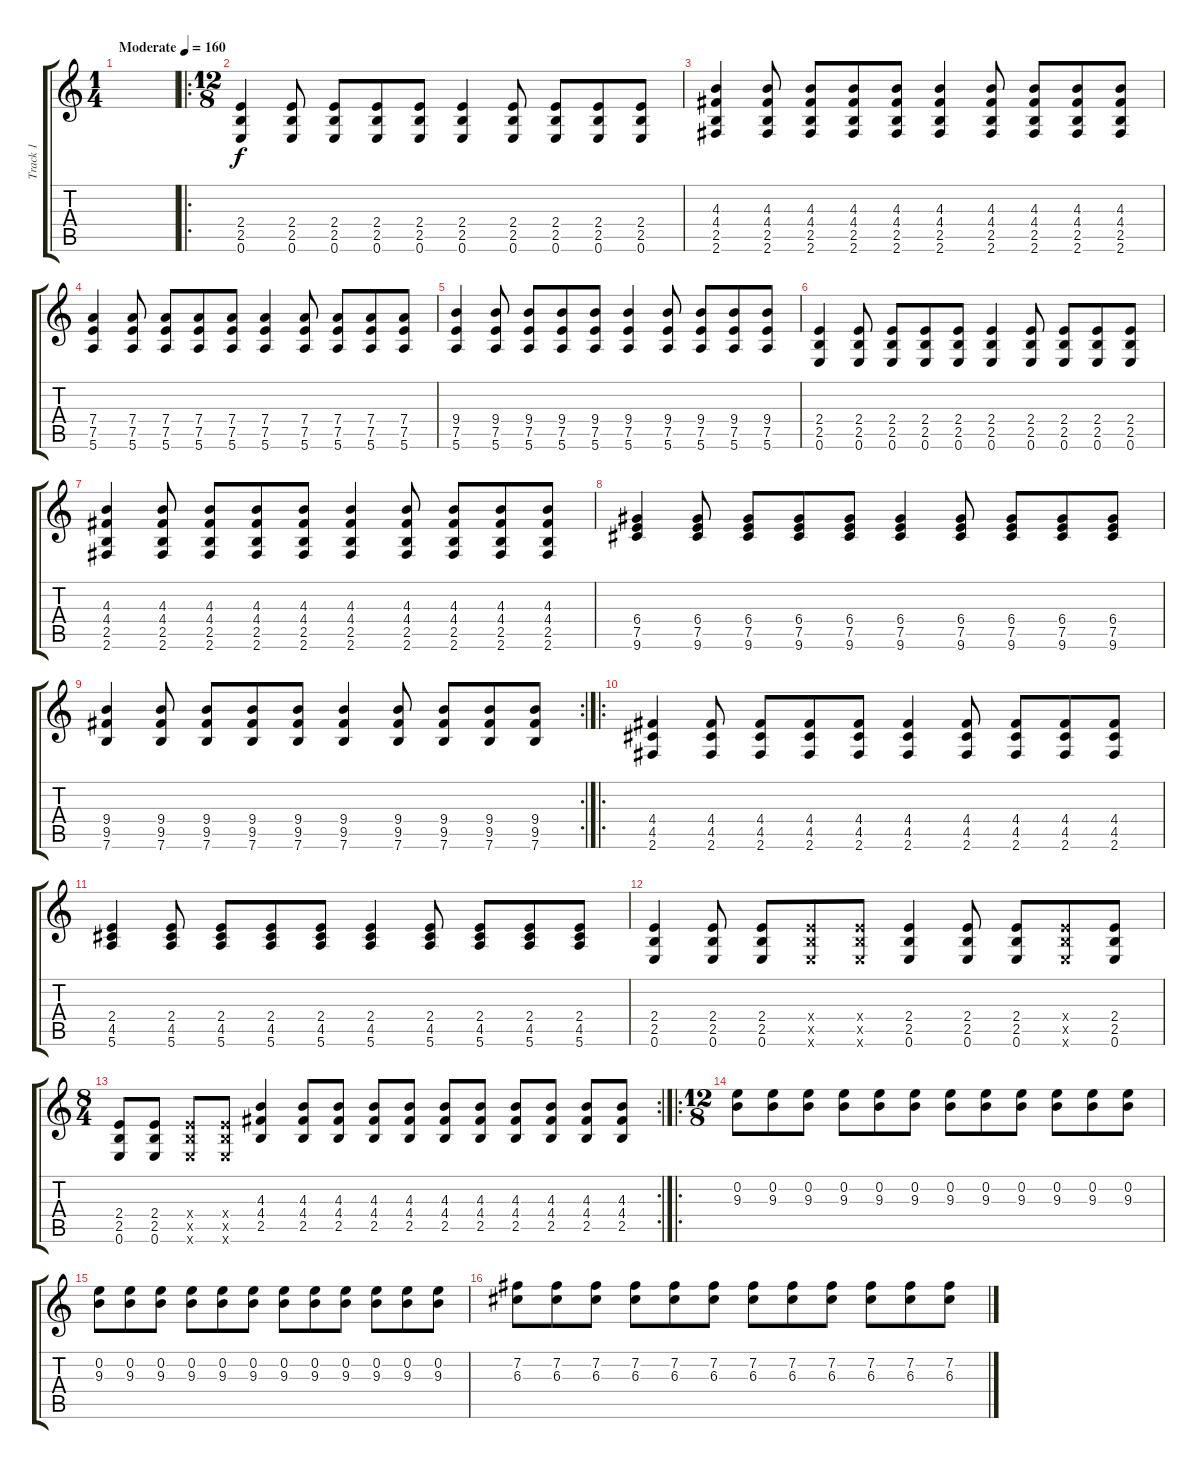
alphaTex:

\track ("Track 1" "Track 1") {instrument distortionguitar}
\staff {score tabs}
\tuning (E4 B3 G3 D3 A2 E2) {hide}
\ts (1 4)
\tempo (160 "Moderate")
\clef g2
\ks c
|
\ro
\ts (12 8)
(2.4 2.5 0.6).4 (2.4 2.5 0.6).8 (2.4 2.5 0.6).8 (2.4 2.5 0.6).8 (2.4 2.5 0.6).8 (2.4 2.5 0.6).4 (2.4 2.5 0.6).8 (2.4 2.5 0.6).8 (2.4 2.5 0.6).8 (2.4 2.5 0.6).8 |
(4.3 4.4 2.5 2.6).4 (4.3 4.4 2.5 2.6).8 (4.3 4.4 2.5 2.6).8 (4.3 4.4 2.5 2.6).8 (4.3 4.4 2.5 2.6).8 (4.3 4.4 2.5 2.6).4 (4.3 4.4 2.5 2.6).8 (4.3 4.4 2.5 2.6).8 (4.3 4.4 2.5 2.6).8 (4.3 4.4 2.5 2.6).8 |
(7.4 7.5 5.6).4 (7.4 7.5 5.6).8 (7.4 7.5 5.6).8 (7.4 7.5 5.6).8 (7.4 7.5 5.6).8 (7.4 7.5 5.6).4 (7.4 7.5 5.6).8 (7.4 7.5 5.6).8 (7.4 7.5 5.6).8 (7.4 7.5 5.6).8 |
(9.4 7.5 5.6).4 (9.4 7.5 5.6).8 (9.4 7.5 5.6).8 (9.4 7.5 5.6).8 (9.4 7.5 5.6).8 (9.4 7.5 5.6).4 (9.4 7.5 5.6).8 (9.4 7.5 5.6).8 (9.4 7.5 5.6).8 (9.4 7.5 5.6).8 |
(2.4 2.5 0.6).4 (2.4 2.5 0.6).8 (2.4 2.5 0.6).8 (2.4 2.5 0.6).8 (2.4 2.5 0.6).8 (2.4 2.5 0.6).4 (2.4 2.5 0.6).8 (2.4 2.5 0.6).8 (2.4 2.5 0.6).8 (2.4 2.5 0.6).8 |
(4.3 4.4 2.5 2.6).4 (4.3 4.4 2.5 2.6).8 (4.3 4.4 2.5 2.6).8 (4.3 4.4 2.5 2.6).8 (4.3 4.4 2.5 2.6).8 (4.3 4.4 2.5 2.6).4 (4.3 4.4 2.5 2.6).8 (4.3 4.4 2.5 2.6).8 (4.3 4.4 2.5 2.6).8 (4.3 4.4 2.5 2.6).8 |
(6.4 7.5 9.6).4 (6.4 7.5 9.6).8 (6.4 7.5 9.6).8 (6.4 7.5 9.6).8 (6.4 7.5 9.6).8 (6.4 7.5 9.6).4 (6.4 7.5 9.6).8 (6.4 7.5 9.6).8 (6.4 7.5 9.6).8 (6.4 7.5 9.6).8 |
\rc 2
(9.4 9.5 7.6).4 (9.4 9.5 7.6).8 (9.4 9.5 7.6).8 (9.4 9.5 7.6).8 (9.4 9.5 7.6).8 (9.4 9.5 7.6).4 (9.4 9.5 7.6).8 (9.4 9.5 7.6).8 (9.4 9.5 7.6).8 (9.4 9.5 7.6).8 |
\ro
(4.4 4.5 2.6).4 (4.4 4.5 2.6).8 (4.4 4.5 2.6).8 (4.4 4.5 2.6).8 (4.4 4.5 2.6).8 (4.4 4.5 2.6).4 (4.4 4.5 2.6).8 (4.4 4.5 2.6).8 (4.4 4.5 2.6).8 (4.4 4.5 2.6).8 |
(2.4 4.5 5.6).4 (2.4 4.5 5.6).8 (2.4 4.5 5.6).8 (2.4 4.5 5.6).8 (2.4 4.5 5.6).8 (2.4 4.5 5.6).4 (2.4 4.5 5.6).8 (2.4 4.5 5.6).8 (2.4 4.5 5.6).8 (2.4 4.5 5.6).8 |
(2.4 2.5 0.6).4 (2.4 2.5 0.6).8 (2.4 2.5 0.6).8 (2.4{x} 2.5{x} 0.6{x}).8 (2.4{x} 2.5{x} 0.6{x}).8 (2.4 2.5 0.6).4 (2.4 2.5 0.6).8 (2.4 2.5 0.6).8 (2.4{x} 2.5{x} 0.6{x}).8 (2.4 2.5 0.6).8 |
\rc 2
\ts (8 4)
(2.4 2.5 0.6).8 (2.4 2.5 0.6).8 (2.4{x} 2.5{x} 0.6{x}).8 (2.4{x} 2.5{x} 0.6{x}).8 (4.3 4.4 2.5).4 (4.3 4.4 2.5).8 (4.3 4.4 2.5).8 (4.3 4.4 2.5).8 (4.3 4.4 2.5).8 (4.3 4.4 2.5).8 (4.3 4.4 2.5).8 (4.3 4.4 2.5).8 (4.3 4.4 2.5).8 (4.3 4.4 2.5).8 (4.3 4.4 2.5).8 |
\ro
\ts (12 8)
(0.2 9.3).8 (0.2 9.3).8 (0.2 9.3).8 (0.2 9.3).8 (0.2 9.3).8 (0.2 9.3).8 (0.2 9.3).8 (0.2 9.3).8 (0.2 9.3).8 (0.2 9.3).8 (0.2 9.3).8 (0.2 9.3).8 |
(0.2 9.3).8 (0.2 9.3).8 (0.2 9.3).8 (0.2 9.3).8 (0.2 9.3).8 (0.2 9.3).8 (0.2 9.3).8 (0.2 9.3).8 (0.2 9.3).8 (0.2 9.3).8 (0.2 9.3).8 (0.2 9.3).8 |
(7.2 6.3).8 (7.2 6.3).8 (7.2 6.3).8 (7.2 6.3).8 (7.2 6.3).8 (7.2 6.3).8 (7.2 6.3).8 (7.2 6.3).8 (7.2 6.3).8 (7.2 6.3).8 (7.2 6.3).8 (7.2 6.3).8
